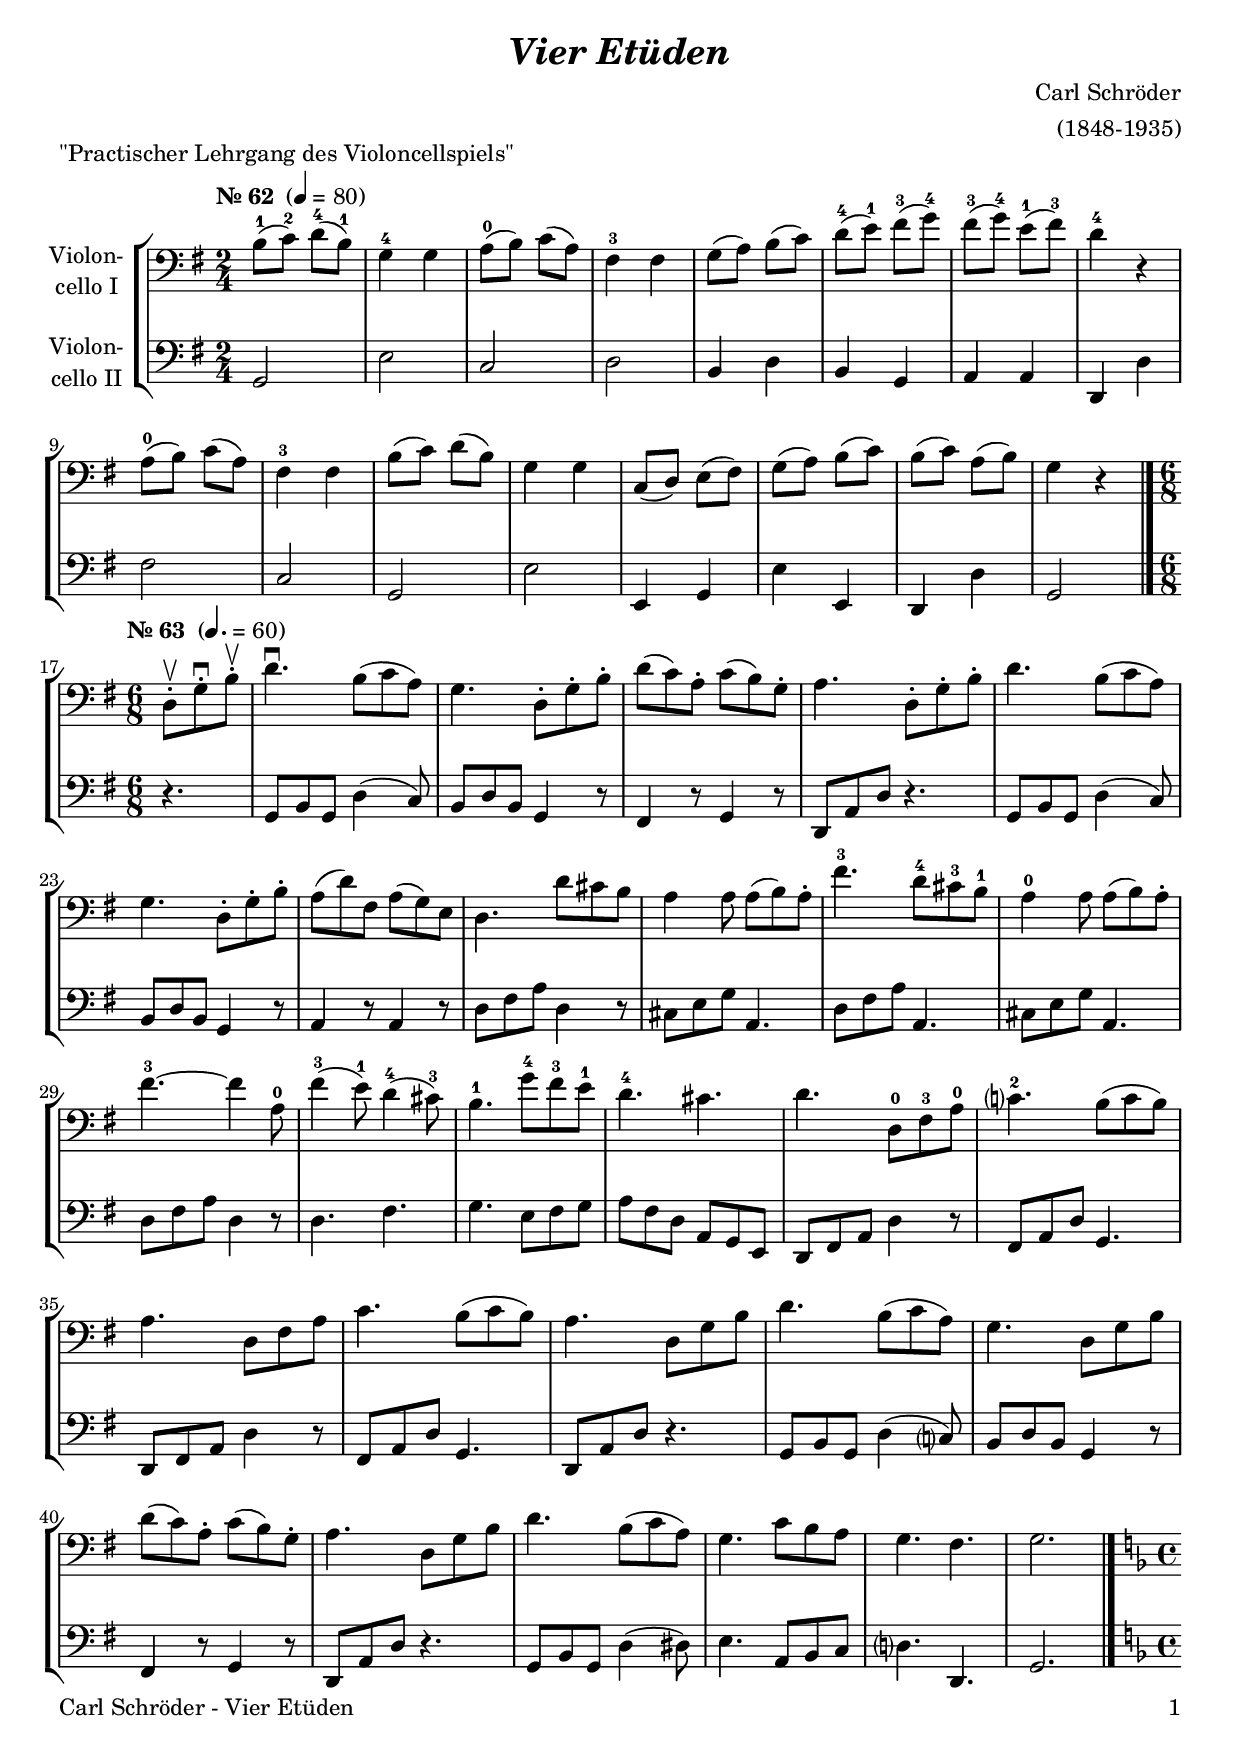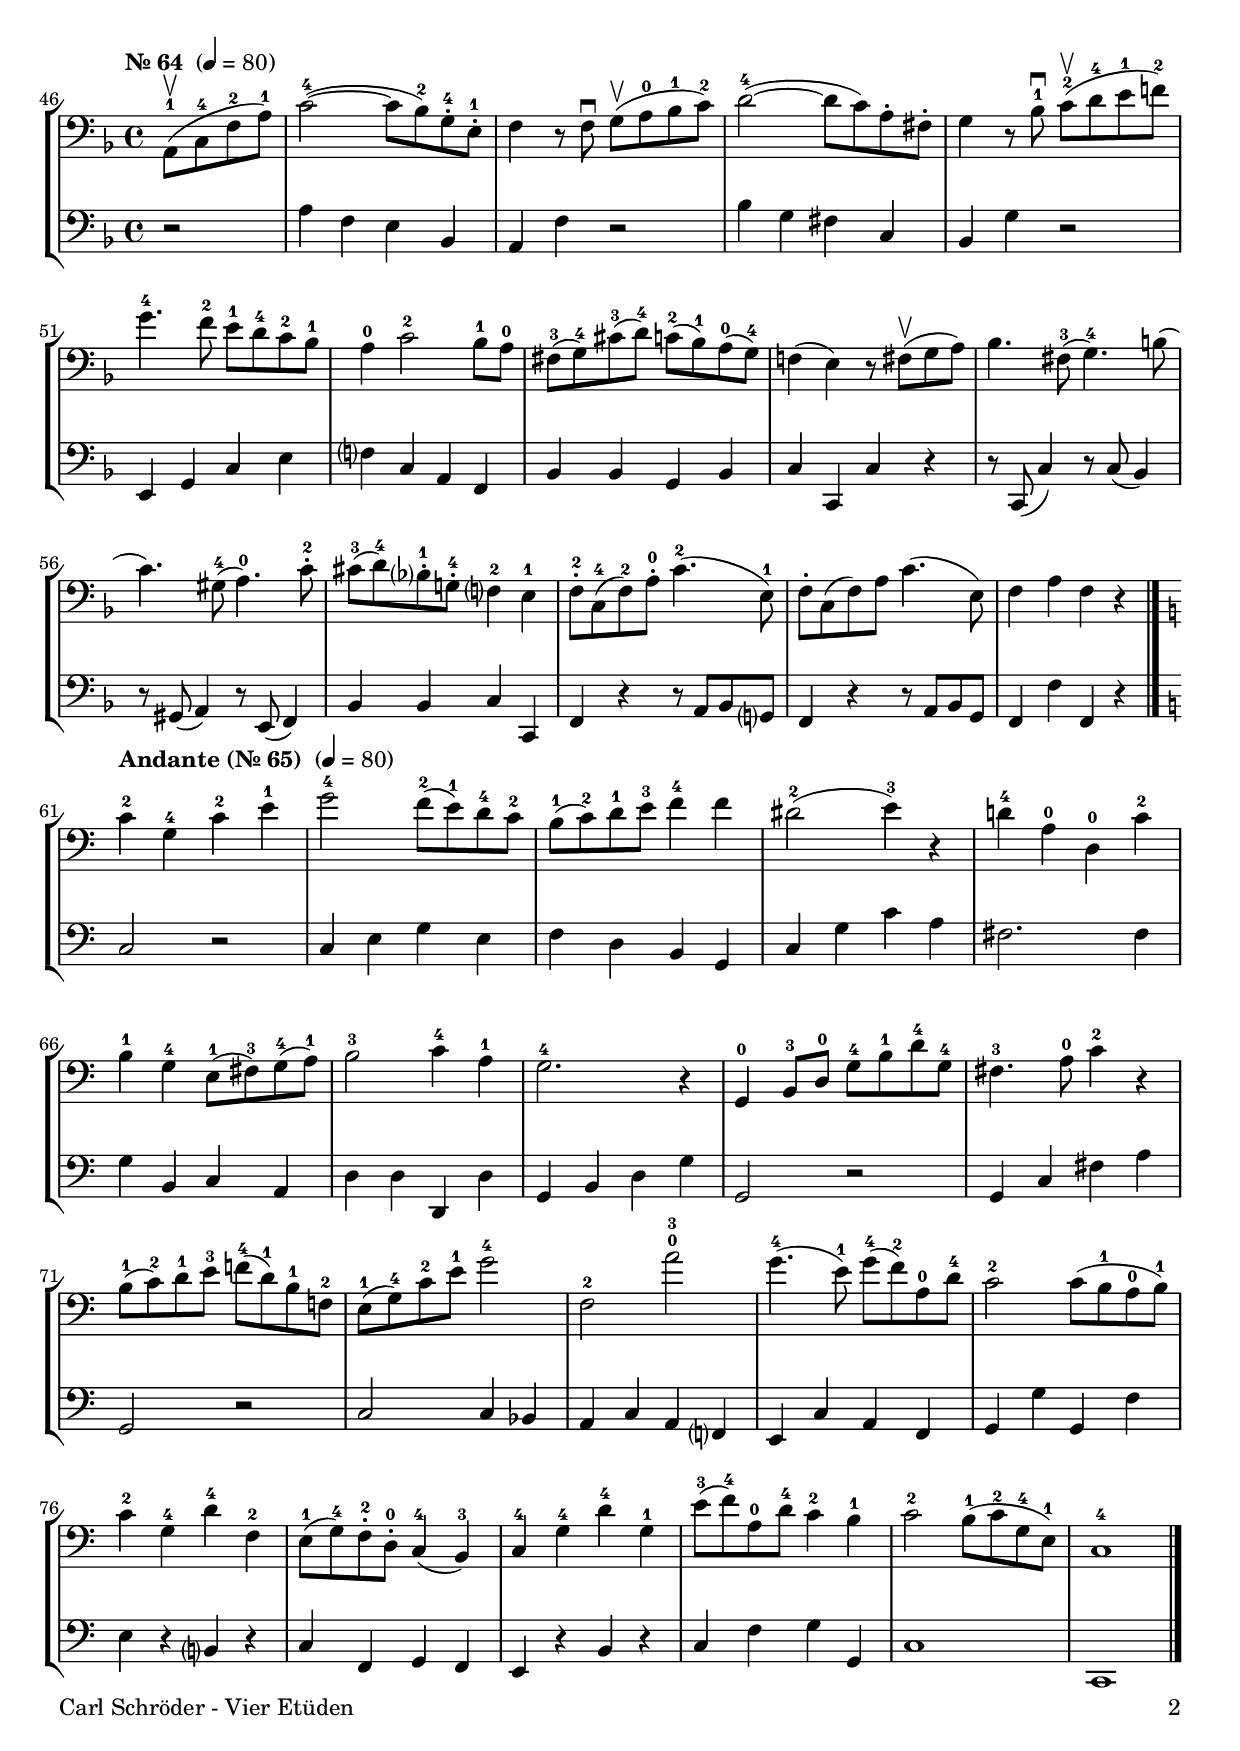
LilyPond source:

\version "2.24.1"
\include "deutsch.ly"

#(set-global-staff-size 20)

\header {
  title     = \markup \bold \italic "Vier Etüden"
  composer  = "Carl Schröder"
  arranger  = "(1848-1935)"
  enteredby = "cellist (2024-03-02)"
  piece     = "\"Practischer Lehrgang des Violoncellspiels\""
}

voiceconsts = {
  \key g \major
  \time 2/4
  \clef "bass"
%  \numericTimeSignature
  \compressEmptyMeasures
  % Set default beaming for all staves
%  \set Timing.beamExceptions = #'()
%  \set Timing.baseMoment     = #(ly:make-moment 1 4)
%  \set Timing.beatStructure  = #'(1 1 1)
}

mist = "string ensemble 1"
mivl = "violin"
miba = "cello"
mipz = "pizzicato strings"

rit = \mark \markup \box \italic "rit."

introa = {        \tempo "Nr. 62 "  4=80 }
introb = { \break \tempo "Nr. 63 " 4.=60 \time 6/8 }
introc = { \break \tempo "Nr. 64 "  4=80 \time 4/4 \key f \major }
introd = { \break \tempo "Andante (Nr. 65) " 4=80 \key c \major }

va = \relative c' {
  \voiceconsts

  \introa
  h8(-1 c)-2 d(-4 h)-1
  g4-4 g
  a8(-0 h) c( a)
  fis4-3 fis
  g8( a) h( c)
  d(-4 e)-1 fis(-3 g)-4
  fis(-3 g)-4 e(-1 fis)-3
  d4-4 r

  a8(-0 h) c( a)
  fis4-3 fis
  h8( c) d( h)
  g4 g
  c,8( d) e( fis)
  g( a) h( c)
  h( c) a( h)
  g4 r \bar "|."

  \introb
  \partial 4. d8-.\upbow g-.\downbow h-.\upbow
  d4.\downbow h8( c a)
  g4. d8-. g-. h-.
  d( c) a-. c( h) g-.
  a4. d,8-. g-.h-.
  d4. h8( c a)

  g4. d8-. g-. h-.
  a( d) fis, a( g) e
  d4. d'8 cis h
  a4 a8 a( h) a-.
  fis'4.-3 d8-4 cis-3 h-1

  a4-0 a8 a( h) a-.
  fis'4.~-3 fis4 a,8-0
  fis'4(-3 e8)-1 d4(-4 cis8)-3
  h4.-1 g'8-4 fis-3 e-1
  d4.-4 cis

  d d,8-0 fis-3 a-0
  c?4.-2 h8( c h)
  a4. d,8 fis a
  c4. h8( c h)
  a4. d,8 g h
  d4. h8( c a)

  g4. d8 g h
  d( c) a-. c( h) g-.
  a4. d,8 g h
  d4. h8( c a)
  g4. c8 h a
  g4. fis
  g2. \bar "|."

  \introc
  \partial 2 a,8(\upbow-1 c-4 f-2 a)-1
  c2(~-4 c8 b)-2 g-.-4 e-.-1
  f4 r8 f\downbow g(\upbow a-0 b-1 c)-2
  d2(~-4 d8 c) a-. fis-.
  g4 r8 b\downbow-1 c(\upbow-2 d-4 e-1 f!)-2

  g4.-4 f8-2 e-1 d-4 c-2 b-1
  a4-0 c2-2 b8-1 a-0
  fis(-3 g)-4 cis(-3 d)-4 c(-2 b)-1 a(-0 g)-4
  f!4( e) r8 fis(\upbow g a)
  b4. fis8(-3 g4.)-4 h8(

  c4.) gis8(-4 a4.)-0 c8-.-2
  cis(-3 d)-4 b?-.-1 g!-.-4 f?4-2 e-1
  f8-.-2 c(-4 f)-2 a-.-0 c4.(-2 e,8)-1
  f-. c( f) a c4.( e,8)
  f4 a f r \bar "|."

  \introd
  c'-2 g-4 c-2 e-1
  g2-4 f8(-2 e)-1 d-4 c-2
  h(-1 c)-2 d-1 e-3 f4-4 f
  dis2(-2 e4)-3 r
  d!-4 a-0 d,-0 c'-2

  h-1 g-4 e8(-1 fis)-3 g(-4 a)-1
  h2-3 c4-4 a-1
  g2.-4 r4
  g,-0 h8-3 d-0 g-4 h-1 d-4 g,-4
  fis4.-3 a8-0 c4-2 r

  h8(-1 c)-2 d-1 e-3 f!(-4 d)-1 h-1 f!-2
  e(-1 g)-4 c-2 e-1 g2-4
  f,-2 a'-0-3
  g4.(-4 e8)-1 g(-4 f)-2 a,-0 d-4
  c2-2 c8( h-1 a-0 h)-1

  c4-2 g-4 d'-4 f,-2
  e8(-1 g)-4 f-.-2 d-.-0 c4(-4 h)-3
  c-4 g'-4 d'-4 g,-1
  e'8(-3 f)-4 a,-0 d-4 c4-2 h-1
  c2-2 h8(-1 c-2 g-4 e)-1
  c1-4 \bar "|."
}

vb = \relative c {
  \voiceconsts

  \introa
  g2
  e'
  c
  d
  h4 d
  h g
  a a
  d, d'

  fis2
  c
  g
  e'
  e,4 g
  e' e,
  d d'
  g,2 \bar "|."

  \introb
  \partial 4. r4.
  g8 h g d'4( c8)
  h d h g4 r8
  fis4 r8 g4 r8
  d a' d r4.
  g,8 h g d'4( c8)

  h d h g4 r8
  a4 r8 a4 r8
  d fis a d,4 r8
  cis e g a,4.
  d8 fis a a,4.

  cis8 e g a,4.
  d8 fis a d,4 r8
  d4. fis
  g e8 fis g
  a fis d a g e

  d fis a d4 r8
  fis, a d g,4.
  d8 fis a d4 r8
  fis, a d g,4.
  d8 a' d r4.
  g,8 h g d'4( c?8)

  h d h g4 r8
  fis4 r8 g4 r8
  d a' d r4.
  g,8 h g d'4( dis8)
  e4. a,8 h c
  d?4. d,
  g2. \bar "|."

  \introc
  \partial 2 r2
  a'4 f e b
  a f' r2
  b4 g fis c
  b g' r2

  e,4 g c e
  f? c a f
  b b g b
  c c, c' r
  r8 c,( c'4) r8 c( b4)

  r8 gis( a4) r8 e( f4)
  b b c c,
  f r r8 a b g?
  f4 r r8 a b g
  f4 f' f, r \bar "|."

  \introd
  c'2 r
  c4 e g e
  f d h g
  c g' c a
  fis2. fis4

  g h, c a
  d d d, d'
  g, h d g
  g,2 r
  g4 c fis a

  g,2 r
  c c4 b
  a c a f?
  e c' a f
  g g' g, f'

  e r h? r
  c f, g f
  e r h' r
  c f g g,
  c1
  c, \bar "|."
}


music = \new StaffGroup <<
      \new Staff {
	\set Staff.midiInstrument = \miba
	\set Staff.instrumentName = \markup \center-column { "Violon-" "cello I" }
	\transpose g g { \va }
      }

      \new Staff {
	\set Staff.midiInstrument = \miba
	\set Staff.instrumentName = \markup \center-column { "Violon-" "cello II" }
	\transpose g g { \vb }
      }
>>

\book {
   \paper {
    print-page-number = ##t
    print-first-page-number = ##t
    ragged-last-bottom = ##f
    oddHeaderMarkup = \markup \null
    evenHeaderMarkup = \markup \null
    oddFooterMarkup = \markup {
      \fill-line {
        \if \should-print-page-number
        "Carl Schröder - Vier Etüden" \fromproperty #'page:page-number-string
      }
    }
    evenFooterMarkup = \oddFooterMarkup
  } \score {
    \music
    \layout {}
  }

  \score {
    \unfoldRepeats \music

    \midi {
      \context {
        \Score
      }
    }
  }
}